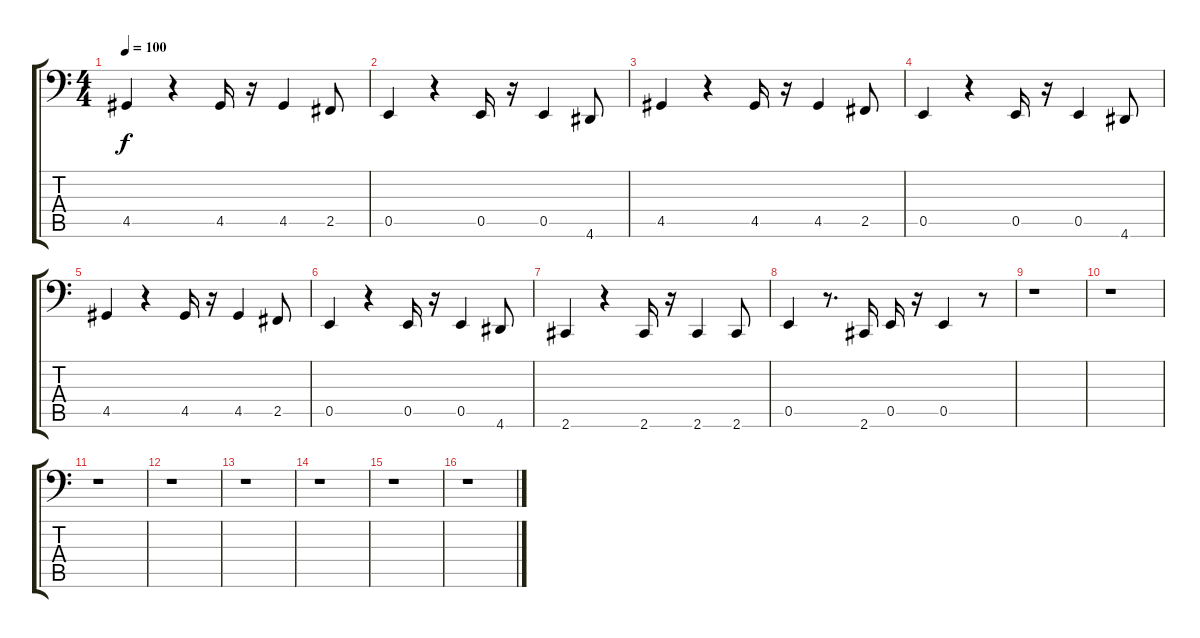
\track "" {instrument electricbasspick}
\staff {score tabs}
\tuning (C3 G2 D2 A1 E1 B0) {hide}
\ts (4 4)
\tempo 100
\clef f4
\ks c
4.5.4{dy f instrument electricbasspick} r.4 4.5.16 r.16 4.5.4 2.5.8 |
0.5.4 r.4 0.5.16 r.16 0.5.4 4.6.8 |
4.5.4 r.4 4.5.16 r.16 4.5.4 2.5.8 |
0.5.4 r.4 0.5.16 r.16 0.5.4 4.6.8 |
4.5.4 r.4 4.5.16 r.16 4.5.4 2.5.8 |
0.5.4 r.4 0.5.16 r.16 0.5.4 4.6.8 |
2.6.4 r.4 2.6.16 r.16 2.6.4 2.6.8 |
0.5.4 r.8{d} 2.6.16 0.5.16 r.16 0.5.4 r.8 |
r.1 |
r.1 |
r.1 |
r.1 |
r.1 |
r.1 |
r.1 |
r.1
